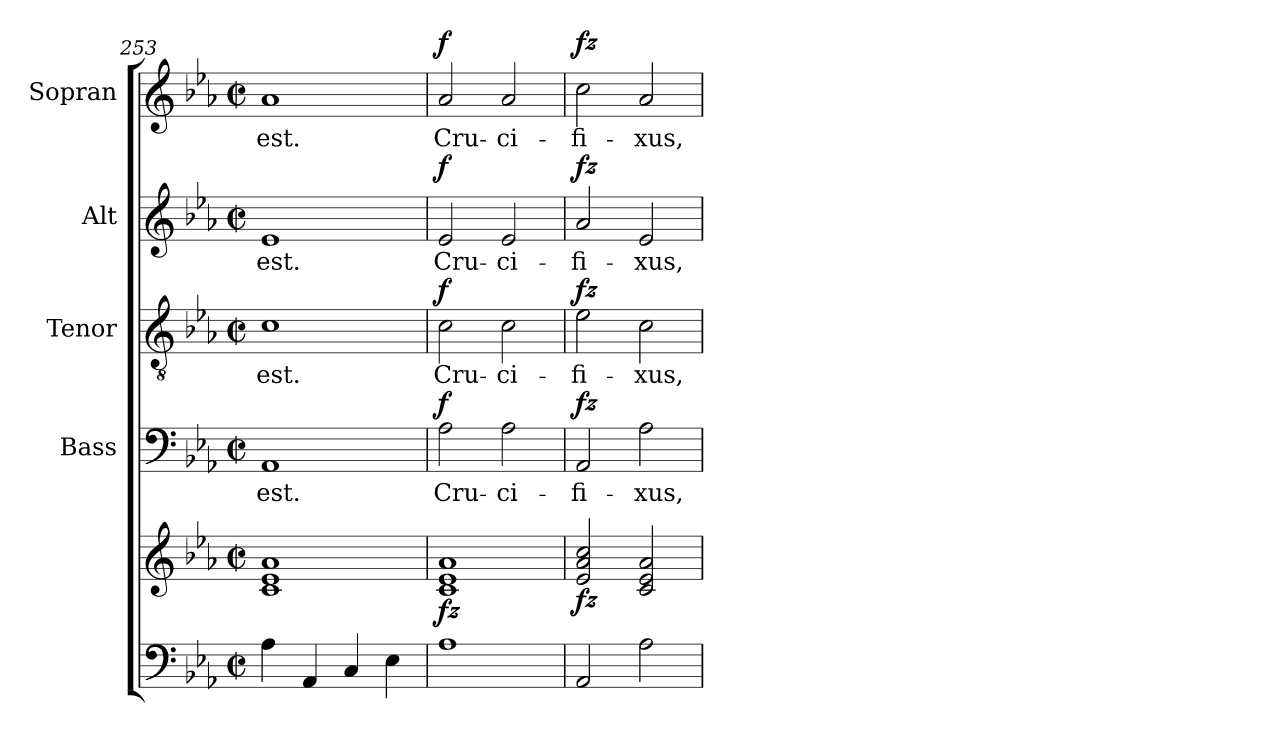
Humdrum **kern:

**kern	**kern	**dynam	**kern	**text	**dynam	**kern	**text	**dynam	**kern	**text	**dynam	**kern	**text	**dynam
*part5	*part5	*part5	*part4	*part4	*part4	*part3	*part3	*part3	*part2	*part2	*part2	*part1	*part1	*part1
*staff6	*staff5	*staff5/6	*staff4	*staff4	*staff4	*staff3	*staff3	*staff3	*staff2	*staff2	*staff2	*staff1	*staff1	*staff1
*	*	*	*I"Bass	*	*	*I"Tenor	*	*	*I"Alt	*	*	*I"Sopran	*	*
*	*	*	*I'B.	*	*	*I'T.	*	*	*I'A.	*	*	*I'S.	*	*
*clefF4	*clefG2	*	*clefF4	*	*	*clefGv2	*	*	*clefG2	*	*	*clefG2	*	*
*k[b-e-a-]	*k[b-e-a-]	*	*k[b-e-a-]	*	*	*k[b-e-a-]	*	*	*k[b-e-a-]	*	*	*k[b-e-a-]	*	*
*E-:	*E-:	*	*E-:	*	*	*E-:	*	*	*E-:	*	*	*E-:	*	*
*M2/2	*M2/2	*	*M2/2	*	*	*M2/2	*	*	*M2/2	*	*	*M2/2	*	*
*met(c|)	*met(c|)	*	*met(c|)	*	*	*met(c|)	*	*	*met(c|)	*	*	*met(c|)	*	*
=253	=253	=253	=253	=253	=253	=253	=253	=253	=253	=253	=253	=253	=253	=253
!	!	!	!	!LO:LY:b	!	!	!LO:LY:b	!	!	!LO:LY:b	!	!	!LO:LY:b	!
4A-\	1c 1e- 1a-	.	1AA-	est.	.	1c	est.	.	1e-	est.	.	1a-	est.	.
4AA-/	.	.	.	.	.	.	.	.	.	.	.	.	.	.
4C/	.	.	.	.	.	.	.	.	.	.	.	.	.	.
4E-\	.	.	.	.	.	.	.	.	.	.	.	.	.	.
!!LO:LB:g=z
=254	=254	=254	=254	=254	=254	=254	=254	=254	=254	=254	=254	=254	=254	=254
!	!	!LO:DY:b	!	!LO:LY:b	!LO:DY:a	!	!LO:LY:b	!LO:DY:a	!	!LO:LY:b	!LO:DY:a	!	!LO:LY:b	!LO:DY:a
1A-	1c 1e- 1a-	fz	2A-\	Cru-	f	2c\	Cru-	f	2e-/	Cru-	f	2a-/	Cru-	f
!	!	!	!	!LO:LY:b	!	!	!LO:LY:b	!	!	!LO:LY:b	!	!	!LO:LY:b	!
.	.	.	2A-\	-ci-	.	2c\	-ci-	.	2e-/	-ci-	.	2a-/	-ci-	.
=255	=255	=255	=255	=255	=255	=255	=255	=255	=255	=255	=255	=255	=255	=255
!	!	!LO:DY:b	!	!LO:LY:b	!LO:DY:a	!	!LO:LY:b	!LO:DY:a	!	!LO:LY:b	!LO:DY:a	!	!LO:LY:b	!LO:DY:a
2AA-/	2e-/ 2a-/ 2cc/	fz	2AA-/	-fi-	fz	2e-\	-fi-	fz	2a-/	-fi-	fz	2cc\	-fi-	fz
!	!	!	!	!LO:LY:b	!	!	!LO:LY:b	!	!	!LO:LY:b	!	!	!LO:LY:b	!
2A-\	2c/ 2e-/ 2a-/	.	2A-\	-xus,	.	2c\	-xus,	.	2e-/	-xus,	.	2a-/	-xus,	.
=	=	=	=	=	=	=	=	=	=	=	=	=	=	=
*-	*-	*-	*-	*-	*-	*-	*-	*-	*-	*-	*-	*-	*-	*-
